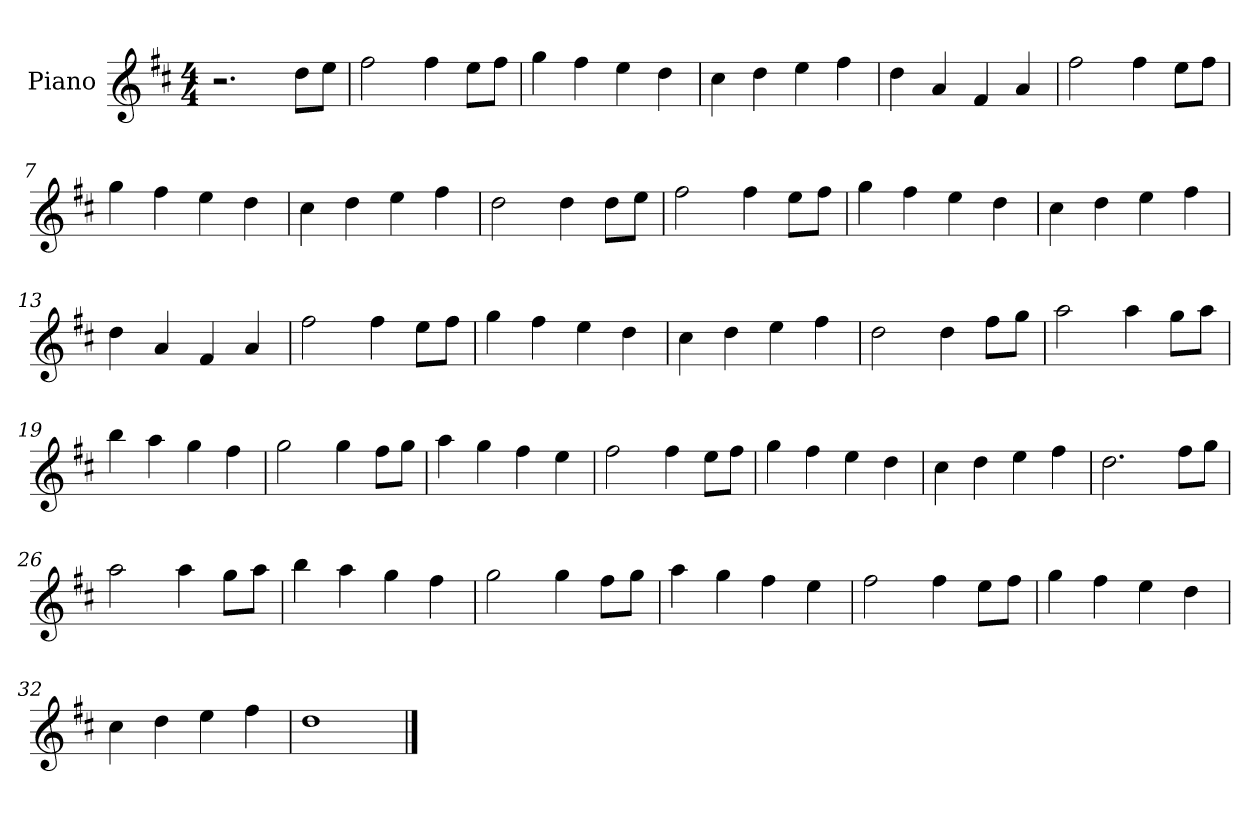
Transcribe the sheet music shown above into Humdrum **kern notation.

**kern
*part1
*staff1
*I"Piano
*I'Pno
*clefG2
*k[f#c#]
*M4/4
=1
2.r
8dd\L
8ee\J
=2
2ff#\
4ff#\
8ee\L
8ff#\J
=3
4gg\
4ff#\
4ee\
4dd\
=4
4cc#\
4dd\
4ee\
4ff#\
=5
4dd\
4a/
4f#/
4a/
=6
2ff#\
4ff#\
8ee\L
8ff#\J
=7
4gg\
4ff#\
4ee\
4dd\
=8
4cc#\
4dd\
4ee\
4ff#\
=9
2dd\
4dd\
8dd\L
8ee\J
=10
2ff#\
4ff#\
8ee\L
8ff#\J
=11
4gg\
4ff#\
4ee\
4dd\
=12
4cc#\
4dd\
4ee\
4ff#\
=13
4dd\
4a/
4f#/
4a/
=14
2ff#\
4ff#\
8ee\L
8ff#\J
=15
4gg\
4ff#\
4ee\
4dd\
=16
4cc#\
4dd\
4ee\
4ff#\
=17
2dd\
4dd\
8ff#\L
8gg\J
=18
2aa\
4aa\
8gg\L
8aa\J
=19
4bb\
4aa\
4gg\
4ff#\
=20
2gg\
4gg\
8ff#\L
8gg\J
=21
4aa\
4gg\
4ff#\
4ee\
=22
2ff#\
4ff#\
8ee\L
8ff#\J
=23
4gg\
4ff#\
4ee\
4dd\
=24
4cc#\
4dd\
4ee\
4ff#\
=25
2.dd\
8ff#\L
8gg\J
=26
2aa\
4aa\
8gg\L
8aa\J
=27
4bb\
4aa\
4gg\
4ff#\
=28
2gg\
4gg\
8ff#\L
8gg\J
=29
4aa\
4gg\
4ff#\
4ee\
=30
2ff#\
4ff#\
8ee\L
8ff#\J
=31
4gg\
4ff#\
4ee\
4dd\
=32
4cc#\
4dd\
4ee\
4ff#\
=33
1dd
==
*-
